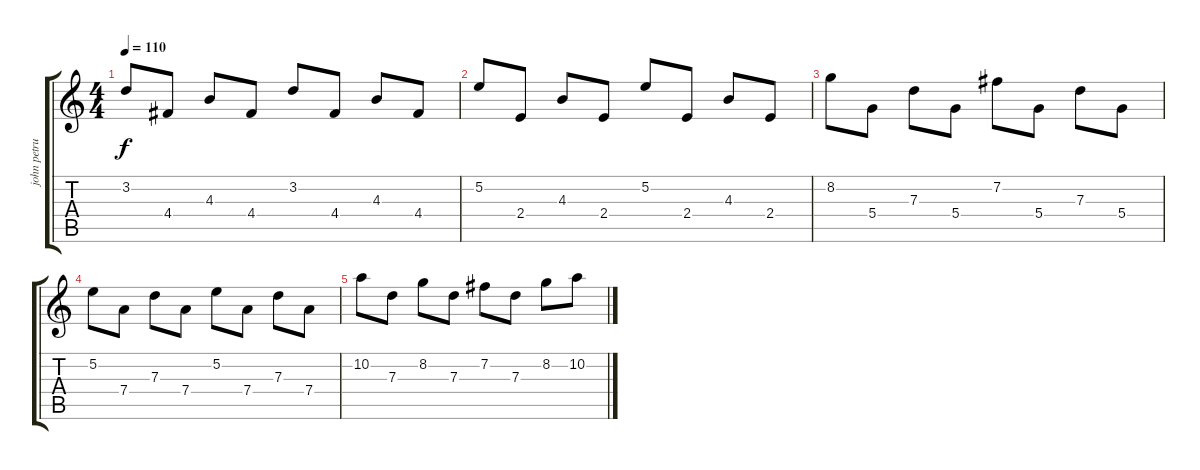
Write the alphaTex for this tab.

\track ("john petrucci" "john petru") {instrument electricguitarclean}
\staff {score tabs}
\tuning (E4 B3 G3 D3 A2 E2) {hide}
\ts (4 4)
\tempo 110
\clef g2
\ks c
3.2.8{dy f} 4.4.8 4.3.8 4.4.8 3.2.8 4.4.8 4.3.8 4.4.8 |
5.2.8 2.4.8 4.3.8 2.4.8 5.2.8 2.4.8 4.3.8 2.4.8 |
8.2.8 5.4.8 7.3.8 5.4.8 7.2.8 5.4.8 7.3.8 5.4.8 |
5.2.8 7.4.8 7.3.8 7.4.8 5.2.8 7.4.8 7.3.8 7.4.8 |
10.2.8 7.3.8 8.2.8 7.3.8 7.2.8 7.3.8 8.2.8 10.2.8
